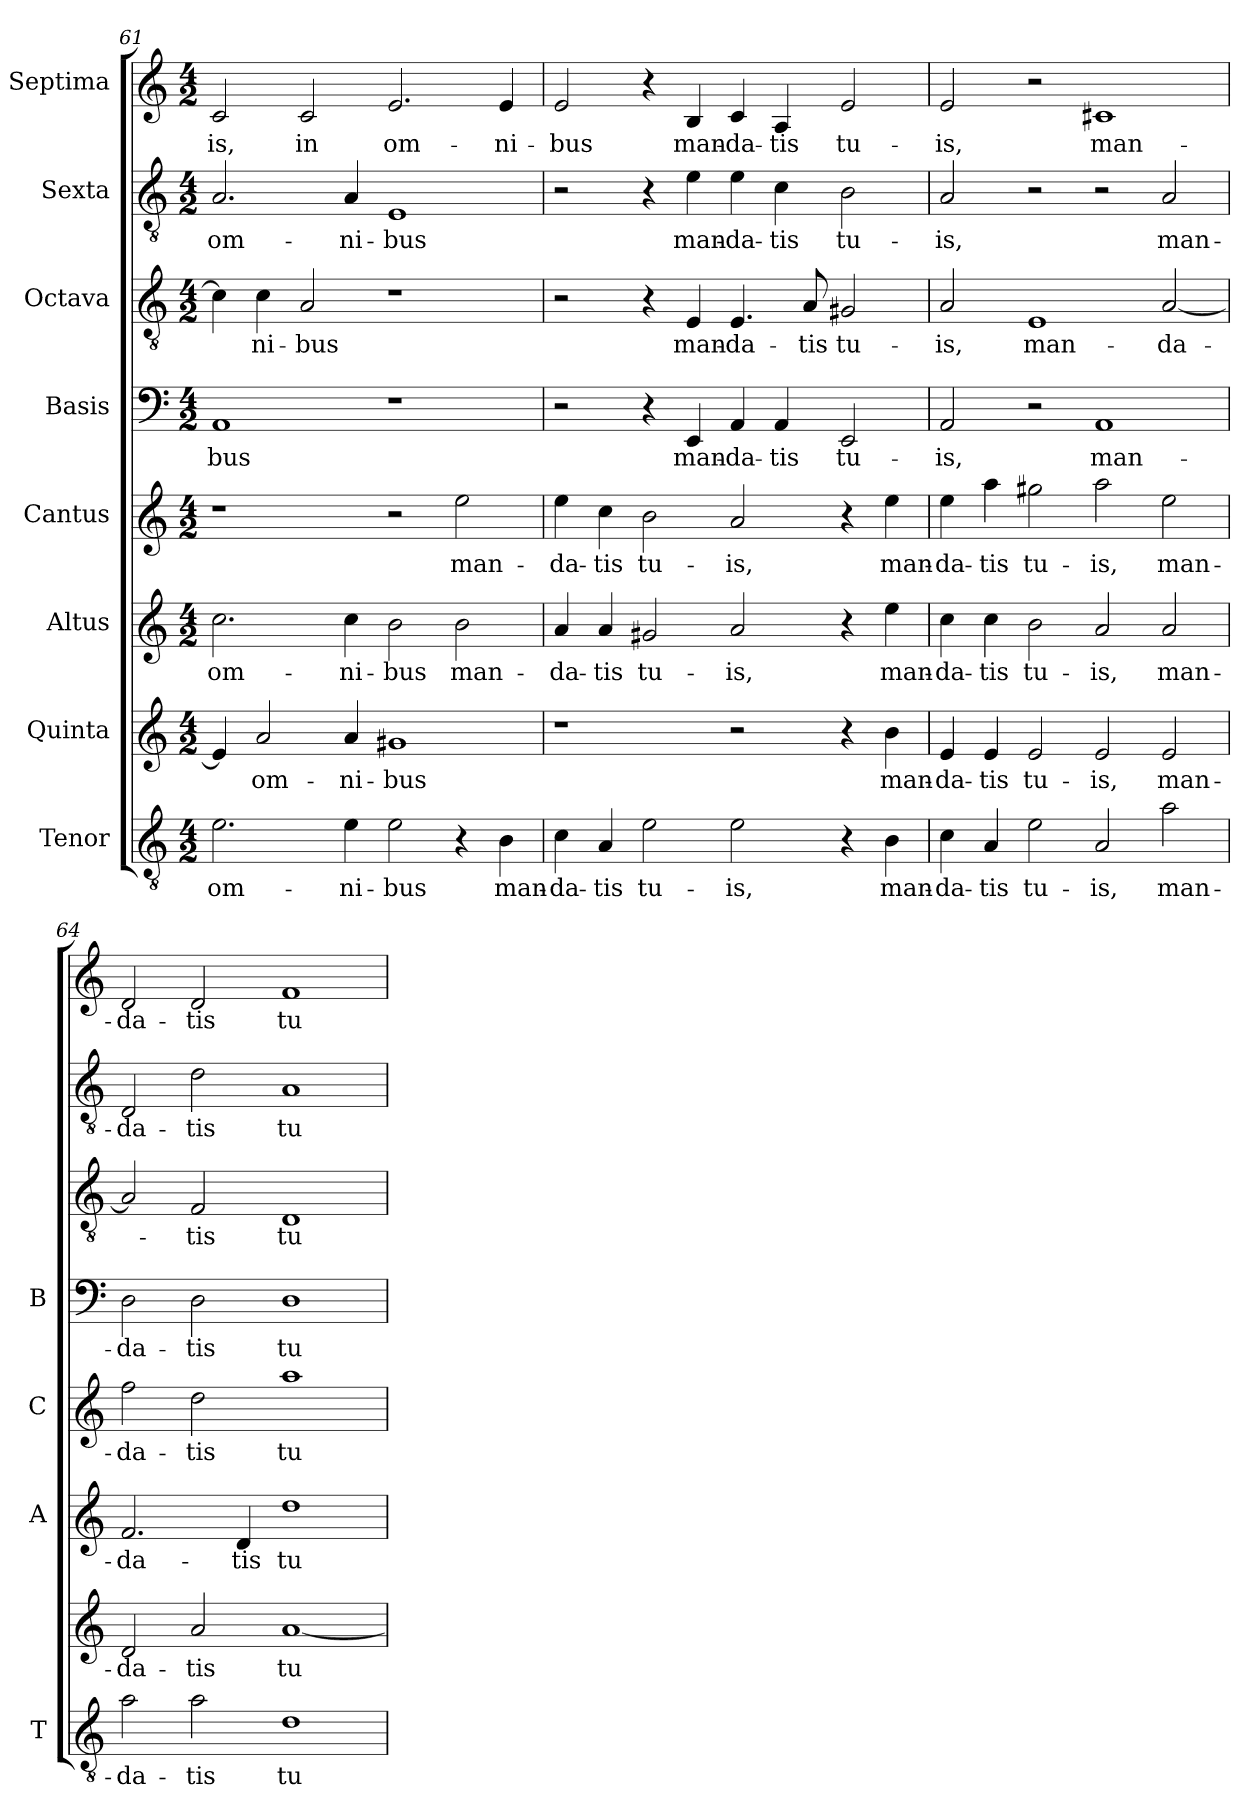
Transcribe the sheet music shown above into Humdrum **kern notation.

**kern	**text	**kern	**text	**kern	**text	**kern	**text	**kern	**text	**kern	**text	**kern	**text	**kern	**text
*part8	*part8	*part7	*part7	*part6	*part6	*part5	*part5	*part4	*part4	*part3	*part3	*part2	*part2	*part1	*part1
*staff8	*staff8	*staff7	*staff7	*staff6	*staff6	*staff5	*staff5	*staff4	*staff4	*staff3	*staff3	*staff2	*staff2	*staff1	*staff1
*I"Tenor	*	*I"Quinta	*	*I"Altus	*	*I"Cantus	*	*I"Basis	*	*I"Octava	*	*I"Sexta	*	*I"Septima	*
*I'T	*	*	*	*I'A	*	*I'C	*	*I'B	*	*	*	*	*	*	*
!!LO:LB:g=z
*clefGv2	*	*clefG2	*	*clefG2	*	*clefG2	*	*clefF4	*	*clefGv2	*	*clefGv2	*	*clefG2	*
*k[]	*	*k[]	*	*k[]	*	*k[]	*	*k[]	*	*k[]	*	*k[]	*	*k[]	*
*C:	*	*C:	*	*C:	*	*C:	*	*C:	*	*C:	*	*C:	*	*C:	*
*M4/2	*	*M4/2	*	*M4/2	*	*M4/2	*	*M4/2	*	*M4/2	*	*M4/2	*	*M4/2	*
=61	=61	=61	=61	=61	=61	=61	=61	=61	=61	=61	=61	=61	=61	=61	=61
!	!LO:LY:b	!	!	!	!LO:LY:b	!	!	!	!LO:LY:b	!	!	!	!LO:LY:b	!	!LO:LY:b
2.e\	om-	4e/]	.	2.cc\	om-	1r	.	1AA	-bus	4c\]	.	2.A/	om-	2c/	-is,
!	!	!	!LO:LY:b	!	!	!	!	!	!	!	!LO:LY:b	!	!	!	!
.	.	2a/	om-	.	.	.	.	.	.	4c\	-ni-	.	.	.	.
!	!	!	!	!	!	!	!	!	!	!	!LO:LY:b	!	!	!	!LO:LY:b
.	.	.	.	.	.	.	.	.	.	2A/	-bus	.	.	2c/	in
!	!LO:LY:b	!	!LO:LY:b	!	!LO:LY:b	!	!	!	!	!	!	!	!LO:LY:b	!	!
4e\	-ni-	4a/	-ni-	4cc\	-ni-	.	.	.	.	.	.	4A/	-ni-	.	.
!	!LO:LY:b	!	!LO:LY:b	!	!LO:LY:b	!	!	!	!	!	!	!	!LO:LY:b	!	!LO:LY:b
2e\	-bus	1g#X	-bus	2b\	-bus	2r	.	1r	.	1r	.	1E	-bus	2.e/	om-
!	!	!	!	!	!LO:LY:b	!	!LO:LY:b	!	!	!	!	!	!	!	!
4r	.	.	.	2b\	man-	2ee\	man-	.	.	.	.	.	.	.	.
!	!LO:LY:b	!	!	!	!	!	!	!	!	!	!	!	!	!	!LO:LY:b
4B\	man-	.	.	.	.	.	.	.	.	.	.	.	.	4e/	-ni-
=62	=62	=62	=62	=62	=62	=62	=62	=62	=62	=62	=62	=62	=62	=62	=62
!	!LO:LY:b	!	!	!	!LO:LY:b	!	!LO:LY:b	!	!	!	!	!	!	!	!LO:LY:b
4c\	-da-	1r	.	4a/	-da-	4ee\	-da-	2r	.	2r	.	2r	.	2e/	-bus
!	!LO:LY:b	!	!	!	!LO:LY:b	!	!LO:LY:b	!	!	!	!	!	!	!	!
4A/	-tis	.	.	4a/	-tis	4cc\	-tis	.	.	.	.	.	.	.	.
!	!LO:LY:b	!	!	!	!LO:LY:b	!	!LO:LY:b	!	!	!	!	!	!	!	!
2e\	tu-	.	.	2g#X/	tu-	2b\	tu-	4r	.	4r	.	4r	.	4r	.
!	!	!	!	!	!	!	!	!	!LO:LY:b	!	!LO:LY:b	!	!LO:LY:b	!	!LO:LY:b
.	.	.	.	.	.	.	.	4EE/	man-	4E/	man-	4e\	man-	4B/	man-
!	!LO:LY:b	!	!	!	!LO:LY:b	!	!LO:LY:b	!	!LO:LY:b	!	!LO:LY:b	!	!LO:LY:b	!	!LO:LY:b
2e\	-is,	2r	.	2a/	-is,	2a/	-is,	4AA/	-da-	4.E/	-da-	4e\	-da-	4c/	-da-
!	!	!	!	!	!	!	!	!	!LO:LY:b	!	!	!	!LO:LY:b	!	!LO:LY:b
.	.	.	.	.	.	.	.	4AA/	-tis	.	.	4c\	-tis	4A/	-tis
!	!	!	!	!	!	!	!	!	!	!	!LO:LY:b	!	!	!	!
.	.	.	.	.	.	.	.	.	.	8A/	-tis	.	.	.	.
!	!	!	!	!	!	!	!	!	!LO:LY:b	!	!LO:LY:b	!	!LO:LY:b	!	!LO:LY:b
4r	.	4r	.	4r	.	4r	.	2EE/	tu-	2G#X/	tu-	2B\	tu-	2e/	tu-
!	!LO:LY:b	!	!LO:LY:b	!	!LO:LY:b	!	!LO:LY:b	!	!	!	!	!	!	!	!
4B\	man-	4b\	man-	4ee\	man-	4ee\	man-	.	.	.	.	.	.	.	.
=63	=63	=63	=63	=63	=63	=63	=63	=63	=63	=63	=63	=63	=63	=63	=63
!	!LO:LY:b	!	!LO:LY:b	!	!LO:LY:b	!	!LO:LY:b	!	!LO:LY:b	!	!LO:LY:b	!	!LO:LY:b	!	!LO:LY:b
4c\	-da-	4e/	-da-	4cc\	-da-	4ee\	-da-	2AA/	-is,	2A/	-is,	2A/	-is,	2e/	-is,
!	!LO:LY:b	!	!LO:LY:b	!	!LO:LY:b	!	!LO:LY:b	!	!	!	!	!	!	!	!
4A/	-tis	4e/	-tis	4cc\	-tis	4aa\	-tis	.	.	.	.	.	.	.	.
!	!LO:LY:b	!	!LO:LY:b	!	!LO:LY:b	!	!LO:LY:b	!	!	!	!LO:LY:b	!	!	!	!
2e\	tu-	2e/	tu-	2b\	tu-	2gg#X\	tu-	2r	.	1E	man-	2r	.	2r	.
!	!LO:LY:b	!	!LO:LY:b	!	!LO:LY:b	!	!LO:LY:b	!	!LO:LY:b	!	!	!	!	!	!LO:LY:b
2A/	-is,	2e/	-is,	2a/	-is,	2aa\	-is,	1AA	man-	.	.	2r	.	1c#X	man-
!	!LO:LY:b	!	!LO:LY:b	!	!LO:LY:b	!	!LO:LY:b	!	!	!	!LO:LY:b	!	!LO:LY:b	!	!
2a\	man-	2e/	man-	2a/	man-	2ee\	man-	.	.	[2A/	-da-	2A/	man-	.	.
=64	=64	=64	=64	=64	=64	=64	=64	=64	=64	=64	=64	=64	=64	=64	=64
!	!LO:LY:b	!	!LO:LY:b	!	!LO:LY:b	!	!LO:LY:b	!	!LO:LY:b	!	!	!	!LO:LY:b	!	!LO:LY:b
2a\	-da-	2d/	-da-	2.f/	-da-	2ff\	-da-	2D\	-da-	2A/]	.	2D/	-da-	2d/	-da-
!	!LO:LY:b	!	!LO:LY:b	!	!	!	!LO:LY:b	!	!LO:LY:b	!	!LO:LY:b	!	!LO:LY:b	!	!LO:LY:b
2a\	-tis	2a/	-tis	.	.	2dd\	-tis	2D\	-tis	2F/	-tis	2d\	-tis	2d/	-tis
!	!	!	!	!	!LO:LY:b	!	!	!	!	!	!	!	!	!	!
.	.	.	.	4d/	-tis	.	.	.	.	.	.	.	.	.	.
!	!LO:LY:b	!	!LO:LY:b	!	!LO:LY:b	!	!LO:LY:b	!	!LO:LY:b	!	!LO:LY:b	!	!LO:LY:b	!	!LO:LY:b
1d	tu-	[1a	tu-	1dd	tu-	1aa	tu-	1D	tu-	1D	tu-	1A	tu-	1f	tu-
=	=	=	=	=	=	=	=	=	=	=	=	=	=	=	=
*-	*-	*-	*-	*-	*-	*-	*-	*-	*-	*-	*-	*-	*-	*-	*-
